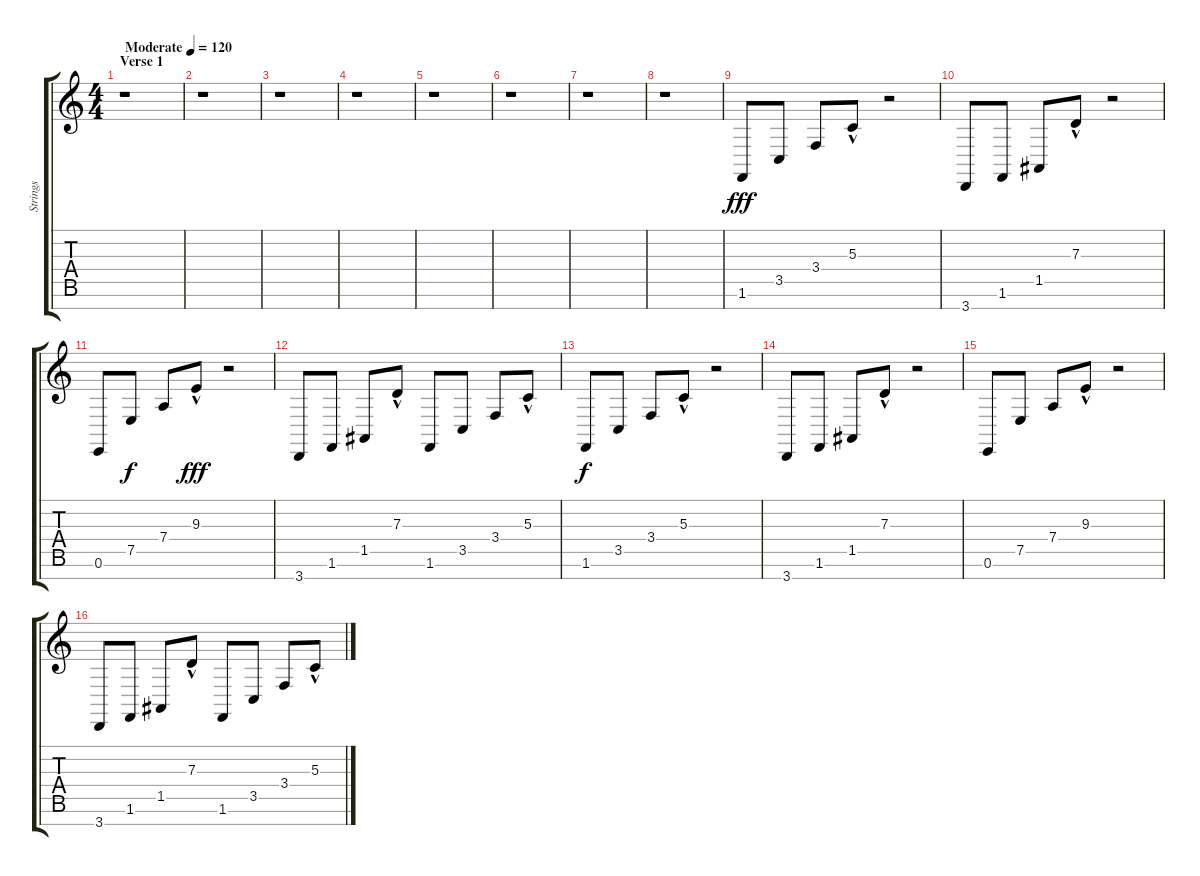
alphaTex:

\track ("Strings" "Strings") {instrument stringensemble1}
\staff {score tabs}
\tuning (E4 B3 G3 D3 A2 E2 B1) {hide}
\ts (4 4)
\section ("" "Verse 1")
\tempo (120 "Moderate")
\clef g2
\ks c
r.1{dy fff instrument stringensemble1} |
r.1 |
r.1 |
r.1 |
r.1 |
r.1 |
r.1 |
r.1 |
1.6.8 3.5.8 3.4.8 5.3{hac}.8 r.2 |
3.7.8 1.6.8 1.5.8 7.3{hac}.8 r.2 |
0.6.8 7.5.8{dy f} 7.4.8 9.3{hac}.8{dy fff} r.2 |
3.7.8 1.6.8 1.5.8 7.3{hac}.8 1.6.8{instrument stringensemble1} 3.5.8 3.4.8 5.3{hac}.8 |
1.6.8{dy f instrument stringensemble1} 3.5.8 3.4.8 5.3{hac}.8 r.2 |
3.7.8 1.6.8 1.5.8 7.3{hac}.8 r.2 |
0.6.8 7.5.8 7.4.8 9.3{hac}.8 r.2 |
3.7.8 1.6.8 1.5.8 7.3{hac}.8 1.6.8{instrument stringensemble1} 3.5.8 3.4.8 5.3{hac}.8
